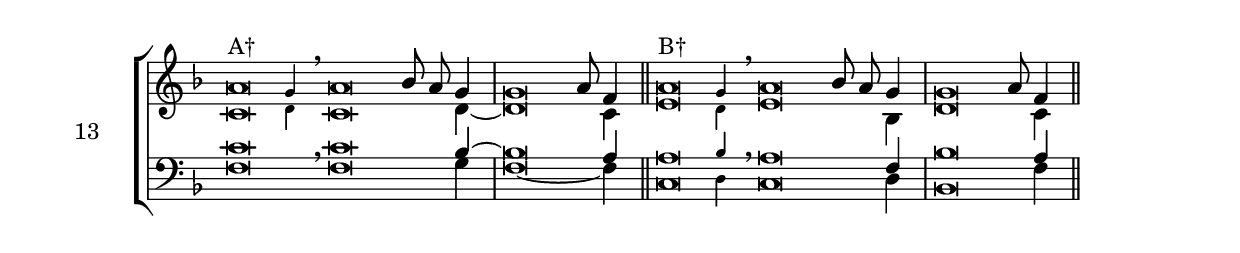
\version "2.18.2"
\version "2.18.2"

divisioMinima = {
    \bar ""
    \once \override BreathingSign.stencil = #ly:breathing-sign::divisio-minima
    \once \override BreathingSign.Y-offset = #0
    \breathe
}

dm = {
    \bar ""
    \once \override BreathingSign.stencil = #ly:breathing-sign::divisio-maior
    \once \override BreathingSign.Y-offset = #0
    \breathe
}
divisioMaxima = {
    \bar ""
    \once \override BreathingSign.stencil = #ly:breathing-sign::divisio-maxima
    \once \override BreathingSign.Y-offset = #0
    \breathe
}

fi = { \bar "||" }
ll = { \once \override LyricText.self-alignment-X = #LEFT }
sm = { \set melismaBusyProperties = #'() }
usm = { \unset melismaBusyProperties }

global = {
    \key f \major
    \cadenzaOn
    \set tieWaitForNote = ##t
    \autoBeamOff
    %\hide Staff.Stem
}

sopranoOneFlex = { \afterGrace a'\breve^"A†" g'4 \breathe a'\breve bes'8 a' g'4 \bar "|" g'\breve a'8 f'4 \bar "||"  }
sopranoOne = { a'\breve^"A" bes'8 a' g'4 \bar "|" g'\breve a'8 f'4 \bar "||" }
sopranoTwoFlex = { \afterGrace a'\breve^"B†" g'4 \breathe a'\breve bes'8 a' g'4 \bar "|" g'\breve a'8 f'4 \bar "||"  }
sopranoTwo = { a'\breve^"B" bes'8 a' g'4 \bar "|" g'\breve a'8 f'4 \bar "||" }

altoOneFlex = { \afterGrace c'\breve d'4 c'\breve s4 d'4~ d'\breve s8 c'4 }
altoOne = { c'\breve s4 d'4~ d'\breve s8 c'4  }
altoTwoFlex = { \afterGrace e'\breve d'4 e'\breve s4 bes4 d'\breve s8 c'4  }
altoTwo = {  e'\breve s4 bes4 d'\breve s8 c'4  }

tenorOneFlex = { c'\breve \breathe c'\breve s4 bes4~ \bar "|" bes\breve s8 a4 \bar "||"}
tenorOne = { c'\breve s4 bes4~ \bar "|" bes\breve s8 a4 \bar "||"  }
tenorTwoFlex = { \afterGrace a\breve bes4 \breathe a\breve s4 f4 \bar "|" bes\breve s8 a4 \bar "||" }
tenorTwo = { a\breve s4 f4 \bar "|" bes\breve s8 a4 \bar "||" }

bassOneFlex = { f\breve f\breve s4 g4  f\breve~ s8 f4 }
bassOne = { f\breve s4 g4  f\breve~ s8 f4  }
bassTwoFlex = { \afterGrace c\breve d4 c\breve s4 d4   bes,\breve s8 f4 }
bassTwo = { c\breve s4 d4   bes,\breve s8 f4  }




sopMusic = {
    \global
    \voiceOne
    \sopranoOneFlex
    \sopranoTwoFlex
}
altoMusic = {
    \global
    \voiceTwo
    \altoOneFlex
    \altoTwoFlex
}
tenorMusic = {
    \global
    \voiceOne
    \tenorOneFlex
    \tenorTwoFlex
}
bassMusic = {
    \global
    \voiceTwo
    \bassOneFlex
    \bassTwoFlex
}

\score {

    \header {
        %piece = \markup { \fontsize #2 \bold "LBI_3a" }
    }
    <<
        \transpose e e {



            \new ChoirStaff \with { instrumentName = #"13" } % LBI_5B
            <<
                \new Staff ="up"
                <<
                    \clef treble
                    \accidentalStyle forget
                    \new Voice = "Soprano" \sopMusic
                    \new Voice = "Alto" \altoMusic
                >>
                \new Staff ="down"
                <<
                    \clef bass
                    \accidentalStyle forget
                    \new Voice = "Tenor" \tenorMusic
                    \new Voice = "Bass" \bassMusic
                >>
            >>
        }
    >>

    \layout 
    { 
        ragged-last = ##t
        \context 
        { 
            \Staff 
            \remove Time_signature_engraver 
        } 

    } 

}
